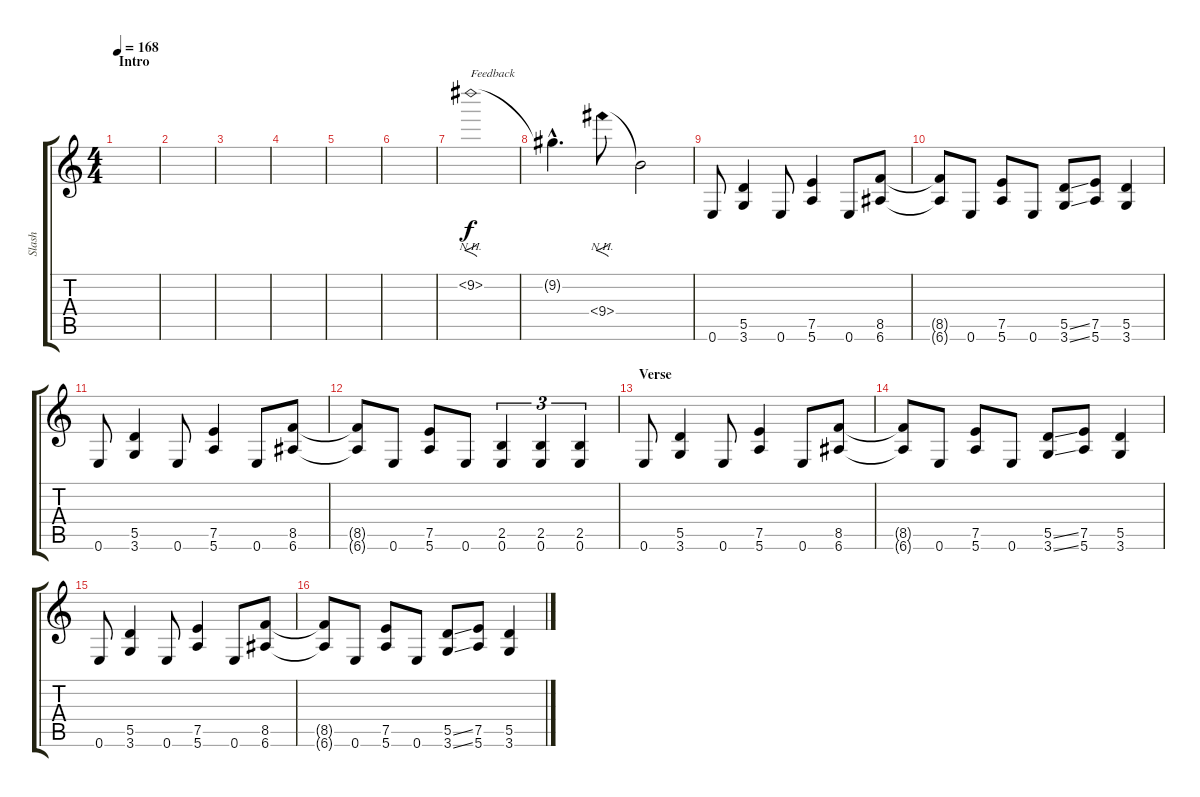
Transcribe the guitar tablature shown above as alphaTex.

\track ("Slash" "Slash") {instrument overdrivenguitar}
\staff {score tabs}
\tuning (E4 B3 G3 D3 A2 E2) {hide}
\ts (4 4)
\section ("" "Intro")
\tempo 168
\clef g2
\ks c
|
|
|
|
|
|
9.2{nh}.1{f txt "Feedback"} |
9.2{hac t}.4{d} 9.4{nh}.8{f} 9.4{t}.2 |
0.6.8 (5.5 3.6).4 0.6.8 (7.5 5.6).4 0.6.8 (8.5 6.6).8 |
(8.5{t} 6.6{t}).8 0.6.8 (7.5 5.6).8 0.6.8 (5.5{ss} 3.6{ss}).8 (7.5 5.6).8 (5.5 3.6).4 |
0.6.8 (5.5 3.6).4 0.6.8 (7.5 5.6).4 0.6.8 (8.5 6.6).8 |
(8.5{t} 6.6{t}).8 0.6.8 (7.5 5.6).8 0.6.8 (2.5 0.6).4{tu (3 2)} (2.5 0.6).4{tu (3 2)} (2.5 0.6).4{tu (3 2)} |
\section ("" "Verse")
0.6.8 (5.5 3.6).4 0.6.8 (7.5 5.6).4 0.6.8 (8.5 6.6).8 |
(8.5{t} 6.6{t}).8 0.6.8 (7.5 5.6).8 0.6.8 (5.5{ss} 3.6{ss}).8 (7.5 5.6).8 (5.5 3.6).4 |
0.6.8 (5.5 3.6).4 0.6.8 (7.5 5.6).4 0.6.8 (8.5 6.6).8 |
(8.5{t} 6.6{t}).8 0.6.8 (7.5 5.6).8 0.6.8 (5.5{ss} 3.6{ss}).8 (7.5 5.6).8 (5.5 3.6).4
